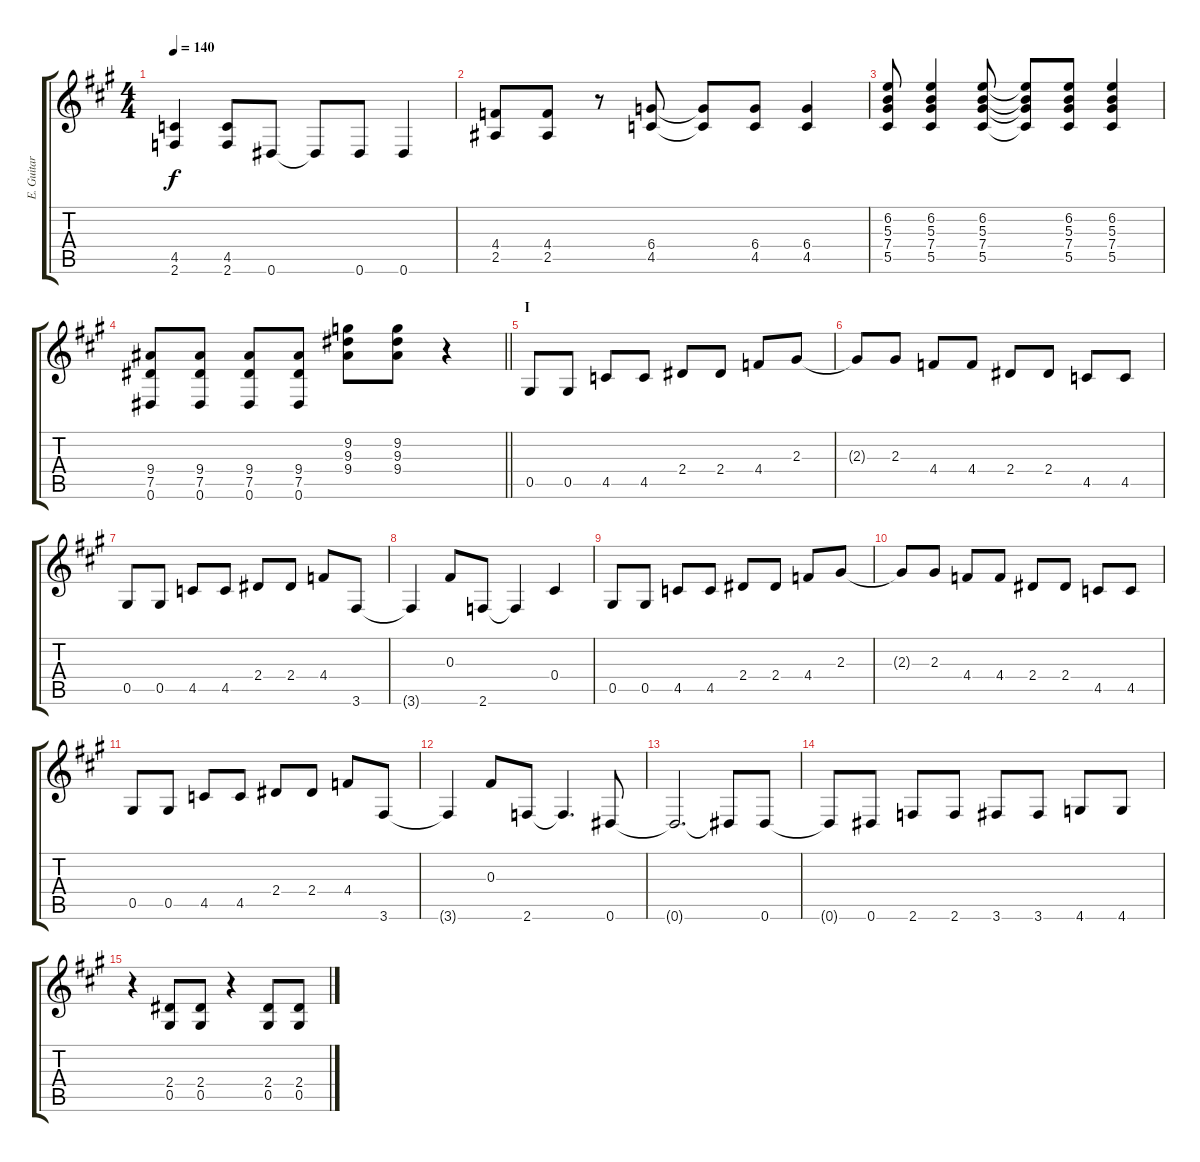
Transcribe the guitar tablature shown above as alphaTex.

\track ("E. Guitar II" "E. Guitar ") {instrument overdrivenguitar}
\staff {score tabs}
\tuning (Eb4 Bb3 Gb3 Db3 Ab2 Eb2) {hide}
\ts (4 4)
\tempo 140
\clef g2
\ks a
(4.5{t} 2.6{t}).4{dy f} (4.5 2.6).8 0.6.8 0.6{t}.8 0.6.8 0.6.4 |
(4.4 2.5).8 (4.4 2.5).8 r.8 (6.4 4.5).8 (6.4{t} 4.5{t}).8 (6.4 4.5).8 (6.4 4.5).4 |
(6.2 5.3 7.4 5.5).8 (6.2 5.3 7.4 5.5).4 (6.2 5.3 7.4 5.5).8 (6.2{t} 5.3{t} 7.4{t} 5.5{t}).8 (6.2 5.3 7.4 5.5).8 (6.2 5.3 7.4 5.5).4 |
\barLineRight lightlight
(9.4 7.5 0.6).8 (9.4 7.5 0.6).8 (9.4 7.5 0.6).8 (9.4 7.5 0.6).8 (9.2 9.3 9.4).8 (9.2 9.3 9.4).8 r.4 |
\section ("" "I")
0.5.8 0.5.8 4.5.8 4.5.8 2.4.8 2.4.8 4.4.8 2.3.8 |
2.3{t}.8 2.3.8 4.4.8 4.4.8 2.4.8 2.4.8 4.5.8 4.5.8 |
0.5.8 0.5.8 4.5.8 4.5.8 2.4.8 2.4.8 4.4.8 3.6.8 |
3.6{t}.4 0.3.8 2.6.8 2.6{t}.4 0.4.4 |
0.5.8 0.5.8 4.5.8 4.5.8 2.4.8 2.4.8 4.4.8 2.3.8 |
2.3{t}.8 2.3.8 4.4.8 4.4.8 2.4.8 2.4.8 4.5.8 4.5.8 |
0.5.8 0.5.8 4.5.8 4.5.8 2.4.8 2.4.8 4.4.8 3.6.8 |
3.6{t}.4 0.3.8 2.6.8 2.6{t}.4{d} 0.6.8 |
0.6{t}.2{d} 0.6{t}.8 0.6.8 |
0.6{t}.8 0.6.8 2.6.8 2.6.8 3.6.8 3.6.8 4.6.8 4.6.8 |
r.4 (2.4 0.5).8 (2.4 0.5).8 r.4 (2.4 0.5).8 (2.4 0.5).8
